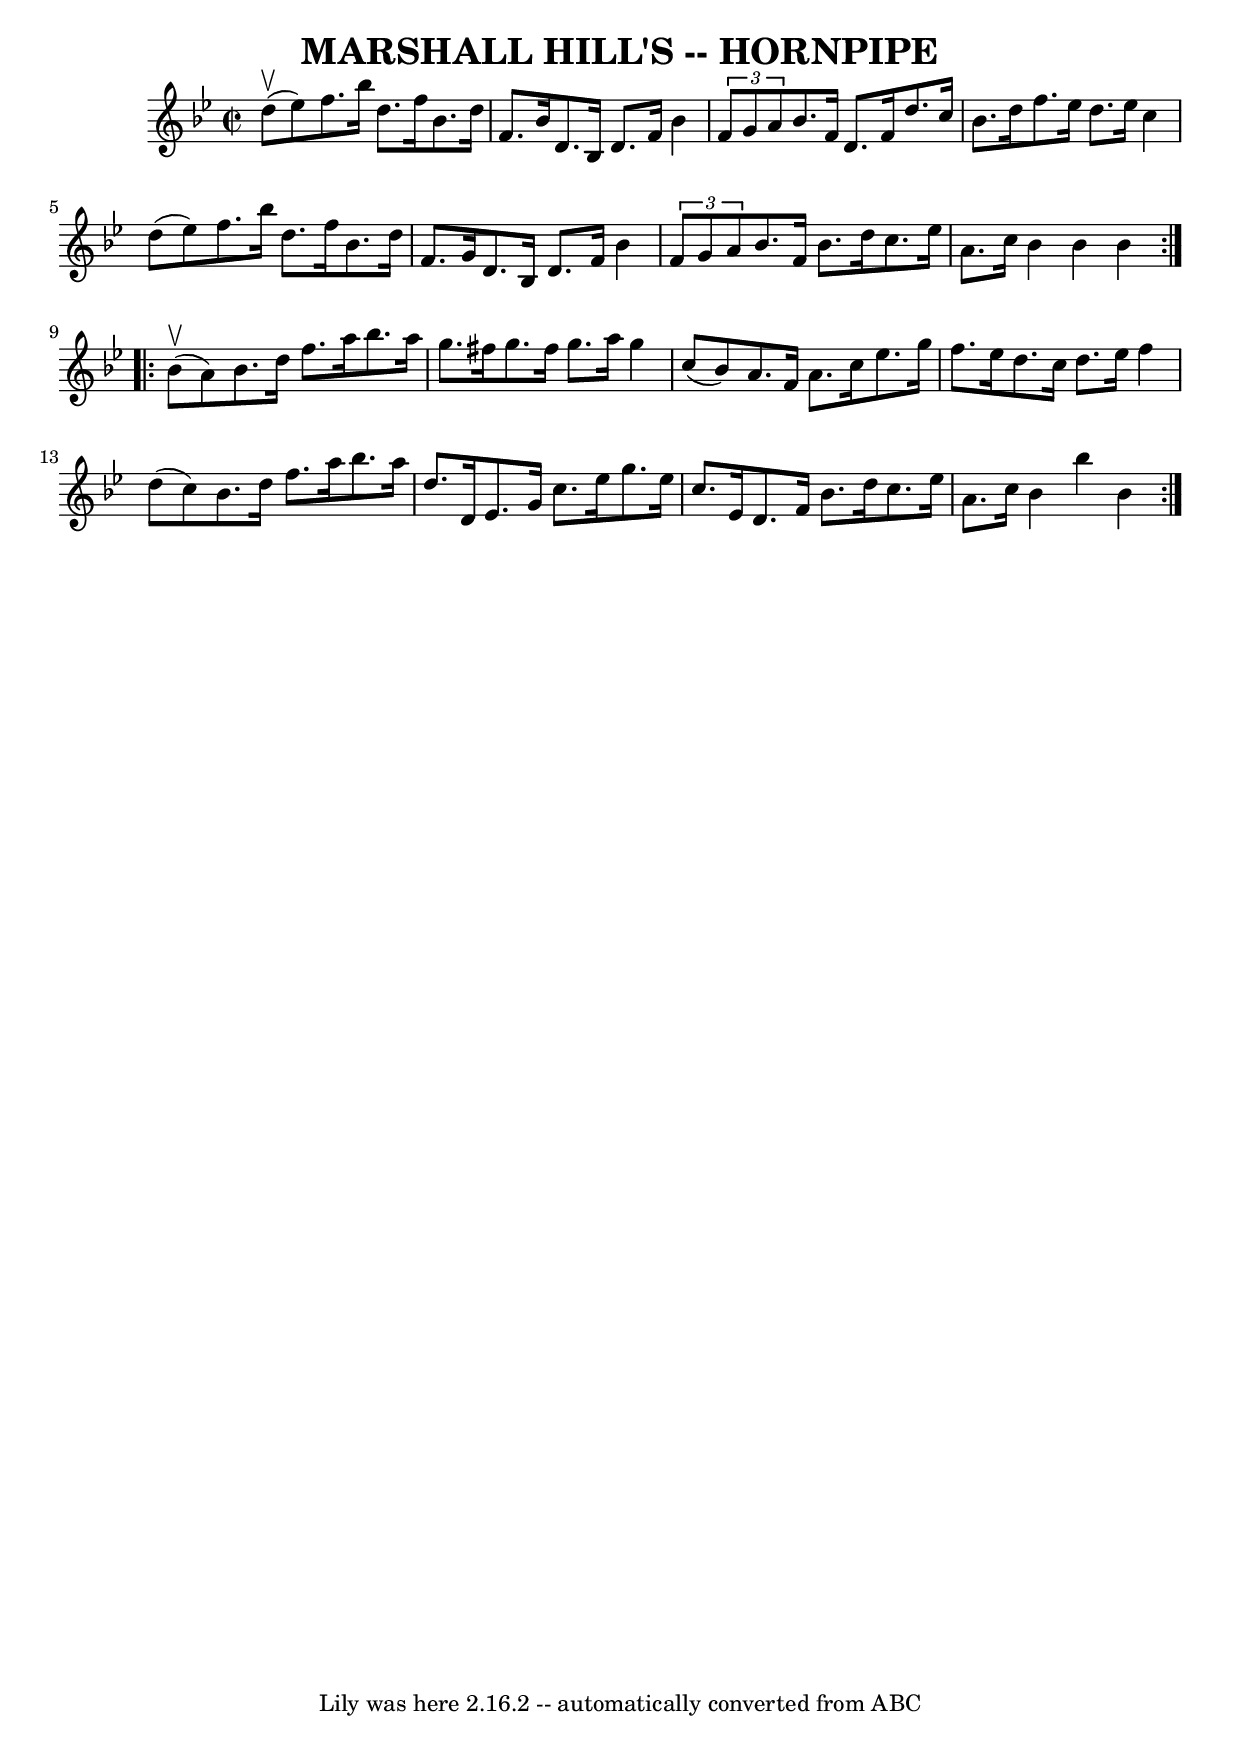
\version "2.16.2"
\include "Mammoth.ily"
\header {
  %% book = "Ryan's Mammoth Collection of Fiddle Tunes"
  crossRefNumber = "1"
  footnotes = ""
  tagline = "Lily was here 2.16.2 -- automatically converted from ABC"
  title = "MARSHALL HILL'S -- HORNPIPE"

}
voicedefault =  {



  \repeat volta 2 {

    \override Staff.TimeSignature #'style = #'C
    \time 2/2 
    \key bes \major d''8 (^\upbow ees''8)       |
    
    f''8. bes''16 d''8. f''16 bes'8. d''16 f'8. bes'16    
    |
    d'8. bes16 d'8. f'16 bes'4  \times 2/3 { f'8 g'8    
					     a'8  
					   }   |
    bes'8. f'16 d'8. f'16 d''8. c''16 bes'8.  
    d''16    |
    f''8. ees''16 d''8. ees''16 c''4 d''8 (
    ees''8)   |
    |
    f''8. bes''16 d''8. f''16    
    bes'8. d''16 f'8. g'16    |
    d'8. bes16 d'8. f'16    
    bes'4  \times 2/3 { f'8 g'8 a'8  
		      }   |
    bes'8. f'16    
    bes'8. d''16 c''8. ees''16 a'8. c''16    |
    bes'4    
    bes'4 bes'4    
  }     
  \repeat volta 2 {
    bes'8 (^\upbow a'8)       
    |
    bes'8. d''16 f''8. a''16 bes''8. a''16 g''8.    
    fis''16    |
    g''8. fis''16 g''8. a''16 g''4 c''8 (
    bes'8)   |
    a'8. f'16 a'8. c''16 ees''8. g''16    
    f''8. ees''16    |
    d''8. c''16 d''8. ees''16 f''4    
    d''8 (c''8)   |
    |
    bes'8. d''16 f''8. a''16   
    bes''8. a''16 d''8. d'16    |
    ees'8. g'16 c''8.    
    ees''16 g''8. ees''16 c''8. ees'16    |
    d'8. f'16    
    bes'8. d''16 c''8. ees''16 a'8. c''16    |
    bes'4    
    bes''4 bes'4    
  }   

}

\score{
  <<

    \context Staff="default"
    {
      \voicedefault 
      
    }

  >>
  \layout {
    
  }
  \midi {
  }

}
